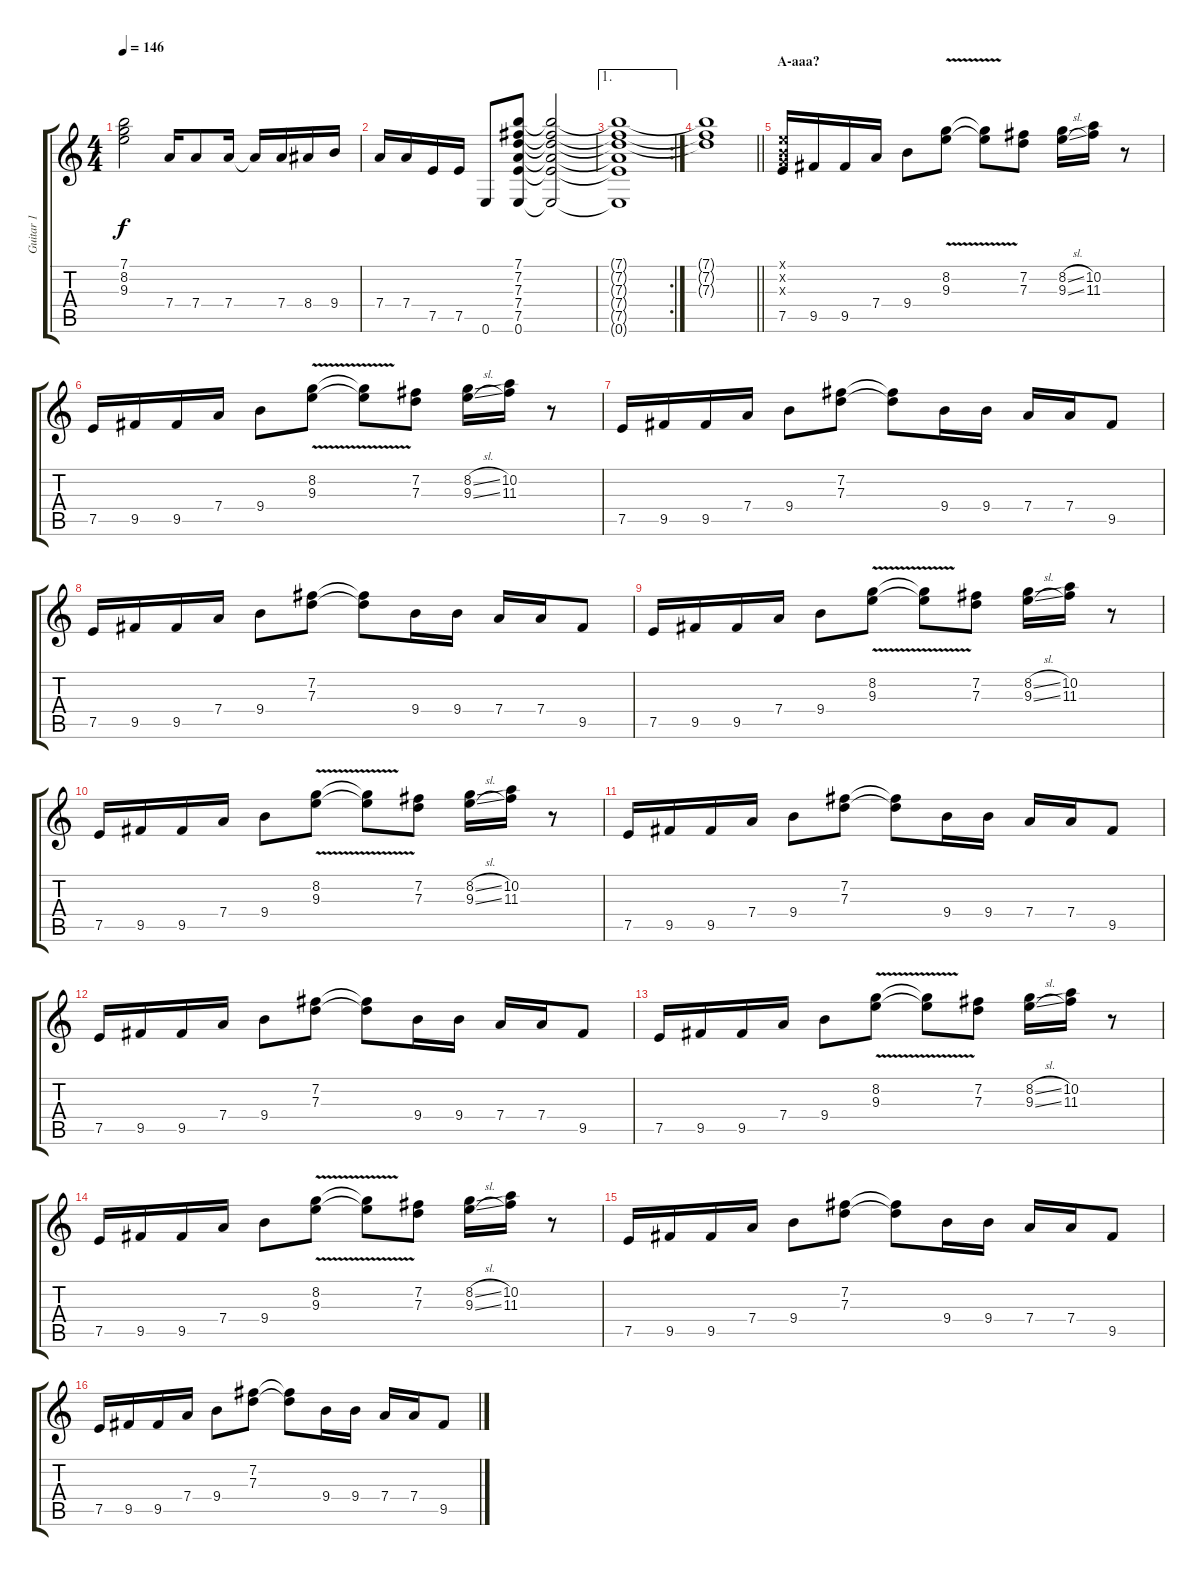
\track ("Guitar 1" "Guitar 1") {instrument overdrivenguitar}
\staff {score tabs}
\tuning (E4 B3 G3 D3 A2 E2) {hide}
\ts (4 4)
\tempo 146
\clef g2
\ks c
(7.1{t} 8.2{t} 9.3{t}).2{dy f} 7.4.16 7.4.8 7.4.16 7.4{t}.16 7.4.16 8.4.16 9.4.16 |
7.4.16 7.4.16 7.5.16 7.5.16 0.6.8 (7.1 7.2 7.3 7.4 7.5 0.6).8 (7.1{t} 7.2{t} 7.3{t} 7.4{t} 7.5{t} 0.6{t}).2 |
\ae 1
\rc 2
(7.1{t} 7.2{t} 7.3{t} 7.4{t} 7.5{t} 0.6{t}).1 |
\barLineRight lightlight
(7.1{t} 7.2{t} 7.3{t}).1 |
\section ("" "A-aaa?")
(0.1{x} 0.2{x} 0.3{x} 7.5).16 9.5.16 9.5.16 7.4.16 9.4.8 (8.2{v} 9.3{v}).8 (8.2{t} 9.3{t}).8 (7.2 7.3).8 (8.2{sl} 9.3{sl}).16 (10.2 11.3).16 r.8 |
7.5.16 9.5.16 9.5.16 7.4.16 9.4.8 (8.2{v} 9.3{v}).8 (8.2{t} 9.3{t}).8 (7.2 7.3).8 (8.2{sl} 9.3{sl}).16 (10.2 11.3).16 r.8 |
7.5.16 9.5.16 9.5.16 7.4.16 9.4.8 (7.2 7.3).8 (7.2{t} 7.3{t}).8 9.4.16 9.4.16 7.4.16 7.4.16 9.5.8 |
7.5.16 9.5.16 9.5.16 7.4.16 9.4.8 (7.2 7.3).8 (7.2{t} 7.3{t}).8 9.4.16 9.4.16 7.4.16 7.4.16 9.5.8 |
7.5.16 9.5.16 9.5.16 7.4.16 9.4.8 (8.2{v} 9.3{v}).8 (8.2{t} 9.3{t}).8 (7.2 7.3).8 (8.2{sl} 9.3{sl}).16 (10.2 11.3).16 r.8 |
7.5.16 9.5.16 9.5.16 7.4.16 9.4.8 (8.2{v} 9.3{v}).8 (8.2{t} 9.3{t}).8 (7.2 7.3).8 (8.2{sl} 9.3{sl}).16 (10.2 11.3).16 r.8 |
7.5.16 9.5.16 9.5.16 7.4.16 9.4.8 (7.2 7.3).8 (7.2{t} 7.3{t}).8 9.4.16 9.4.16 7.4.16 7.4.16 9.5.8 |
7.5.16 9.5.16 9.5.16 7.4.16 9.4.8 (7.2 7.3).8 (7.2{t} 7.3{t}).8 9.4.16 9.4.16 7.4.16 7.4.16 9.5.8 |
7.5.16 9.5.16 9.5.16 7.4.16 9.4.8 (8.2{v} 9.3{v}).8 (8.2{t} 9.3{t}).8 (7.2 7.3).8 (8.2{sl} 9.3{sl}).16 (10.2 11.3).16 r.8 |
7.5.16 9.5.16 9.5.16 7.4.16 9.4.8 (8.2{v} 9.3{v}).8 (8.2{t} 9.3{t}).8 (7.2 7.3).8 (8.2{sl} 9.3{sl}).16 (10.2 11.3).16 r.8 |
7.5.16 9.5.16 9.5.16 7.4.16 9.4.8 (7.2 7.3).8 (7.2{t} 7.3{t}).8 9.4.16 9.4.16 7.4.16 7.4.16 9.5.8 |
7.5.16 9.5.16 9.5.16 7.4.16 9.4.8 (7.2 7.3).8 (7.2{t} 7.3{t}).8 9.4.16 9.4.16 7.4.16 7.4.16 9.5.8
